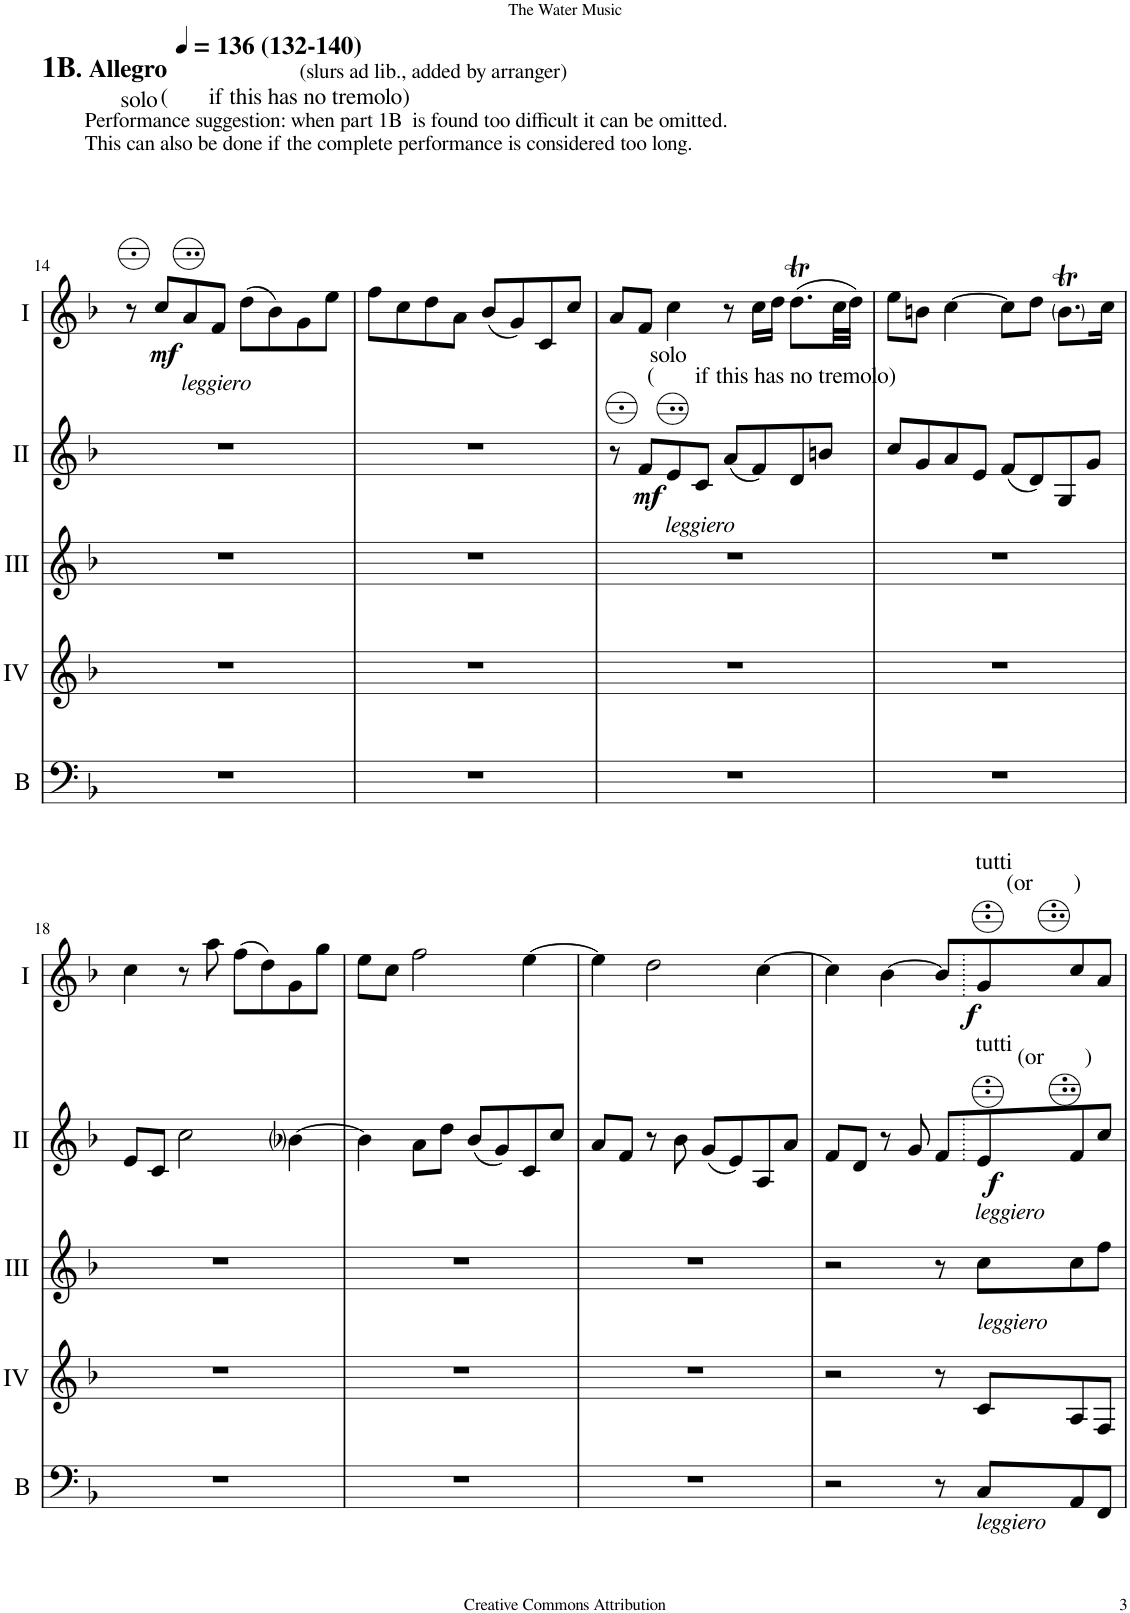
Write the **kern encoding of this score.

**kern	**kern	**kern	**kern	**dynam	**kern	**dynam
*part5	*part4	*part3	*part2	*part2	*part1	*part1
*staff5	*staff4	*staff3	*staff2	*staff2	*staff1	*staff1
*I"Bass	*I"Acc. 4	*I"Acc. 3	*I"Acc. 2	*	*I"Acc. 1	*
*I'B	*	*	*	*	*	*
!!LO:PB:g=z
*clefF4	*clefG2	*clefG2	*clefG2	*	*clefG2	*
*Trd7c12	*	*Trd7c12	*	*	*	*
*k[b-]	*k[b-]	*k[b-]	*k[b-]	*	*k[b-]	*
*M4/4	*M4/4	*M4/4	*M4/4	*	*M4/4	*
*met(c)	*met(c)	*met(c)	*met(c)	*	*met(c)	*
*MM136	*MM136	*MM136	*MM136	*	*MM136	*
=14	=14	=14	=14	=14	=14	=14
!	!	!	!	!	!LO:TX:a:B:t=1B	!
!	!	!	!	!	!LO:TX:a:t=. Allegro	!
!	!	!	!	!	!LO:TX:a:B:t=(132-140)	!
!	!	!	!	!	!LO:TX:a:t=Performance suggestion&colon; when part 1B  is found too difficult it can be omitted.	!
!	!	!	!	!	!LO:TX:a:t=This can also be done if the complete performance is considered too long.	!
1r	1r	1r	1r	.	8r	.
!	!	!	!	!	!LO:TX:a:t=(       if this has no tremolo)	!
!	!	!	!	!	!LO:TX:a:t=solo	!
!	!	!	!	!	!LO:TX:b:i:t=leggiero	!
!	!	!	!	!	!LO:TX:a:t=(slurs ad lib., added by arranger)	!
!	!	!	!	!	!	!LO:DY:b
.	.	.	.	.	8cc/L	mf
.	.	.	.	.	8a/	.
.	.	.	.	.	8f/J	.
.	.	.	.	.	(8dd\L	.
.	.	.	.	.	8b-\)	.
.	.	.	.	.	8g\	.
.	.	.	.	.	8ee\J	.
=15	=15	=15	=15	=15	=15	=15
1r	1r	1r	1r	.	8ff\L	.
.	.	.	.	.	8cc\	.
.	.	.	.	.	8dd\	.
.	.	.	.	.	8a\J	.
.	.	.	.	.	(8b-/L	.
.	.	.	.	.	8g/)	.
.	.	.	.	.	8c/	.
.	.	.	.	.	8cc/J	.
=16	=16	=16	=16	=16	=16	=16
1r	1r	1r	8r	.	8a/L	.
!	!	!	!LO:TX:a:t=(       if this has no tremolo)	!	!	!
!	!	!	!LO:TX:a:t=solo	!	!	!
!	!	!	!LO:TX:b:i:t=leggiero	!	!	!
!	!	!	!	!LO:DY:b	!	!
.	.	.	8f/L	mf	8f/J	.
.	.	.	8e/	.	4cc\	.
.	.	.	8c/J	.	.	.
.	.	.	(8a/L	.	8r	.
.	.	.	8f/)	.	16cc\LL	.
.	.	.	.	.	16dd\JJ	.
.	.	.	8d/	.	(8.ddT\L	.
.	.	.	8bn/J	.	.	.
.	.	.	.	.	32cc\LL	.
.	.	.	.	.	32dd\JJJ)	.
=17	=17	=17	=17	=17	=17	=17
1r	1r	1r	8cc/L	.	8ee\L	.
.	.	.	8g/	.	8bn\J	.
.	.	.	8a/	.	[4cc\	.
.	.	.	8e/J	.	.	.
.	.	.	(8f/L	.	8cc\L]	.
.	.	.	8d/)	.	8dd\J	.
.	.	.	8G/	.	8.bt\L	.
.	.	.	8g/J	.	.	.
.	.	.	.	.	16cc\Jk	.
!!LO:LB:g=z
=18	=18	=18	=18	=18	=18	=18
1r	1r	1r	8e/L	.	4cc\	.
.	.	.	8c/J	.	.	.
.	.	.	2cc\	.	8r	.
.	.	.	.	.	8aa\	.
.	.	.	.	.	(8ff\L	.
.	.	.	.	.	8dd\)	.
.	.	.	[4b-i\	.	8g\	.
.	.	.	.	.	8gg\J	.
=19	=19	=19	=19	=19	=19	=19
1r	1r	1r	4b-\]	.	8ee\L	.
.	.	.	.	.	8cc\J	.
.	.	.	8a\L	.	2ff\	.
.	.	.	8dd\J	.	.	.
.	.	.	(8b-/L	.	.	.
.	.	.	8g/)	.	.	.
.	.	.	8c/	.	[4ee\	.
.	.	.	8cc/J	.	.	.
=20	=20	=20	=20	=20	=20	=20
1r	1r	1r	8a/L	.	4ee\]	.
.	.	.	8f/J	.	.	.
.	.	.	8r	.	2dd\	.
.	.	.	8b-\	.	.	.
.	.	.	(8g/L	.	.	.
.	.	.	8e/)	.	.	.
.	.	.	8A/	.	[4cc\	.
.	.	.	8a/J	.	.	.
=21	=21	=21	=21	=21	=21	=21
2r	2r	2r	8f/L	.	4cc\]	.
.	.	.	8d/J	.	.	.
.	.	.	8r	.	[4b-\	.
.	.	.	8g/	.	.	.
8r	8r	8r	8f/L	.	8b-/L]	.
!	!	!	!	!	!LO:TX:a:t=(or       )	!
!	!	!	!	!	!LO:TX:a:t=tutti	!
!	!	!	!LO:TX:a:t=(or       )	!	!	!
!	!	!	!LO:TX:a:t=tutti	!	!	!
!	!	!LO:TX:a:i:t=leggiero	!	!	!	!
!	!LO:TX:a:i:t=leggiero	!	!	!	!	!
!LO:TX:b:i:t=leggiero	!	!	!	!	!	!
!	!	!	!	!LO:DY:b	!	!LO:DY:b
8C/L	8c/L	8cc\L	8e/	f	8g/	f
8AA/	8A/	8cc\	8f/	.	8cc/	.
8FF/J	8F/J	8ff\J	8cc/J	.	8a/J	.
=	=	=	=	=	=	=
*-	*-	*-	*-	*-	*-	*-
